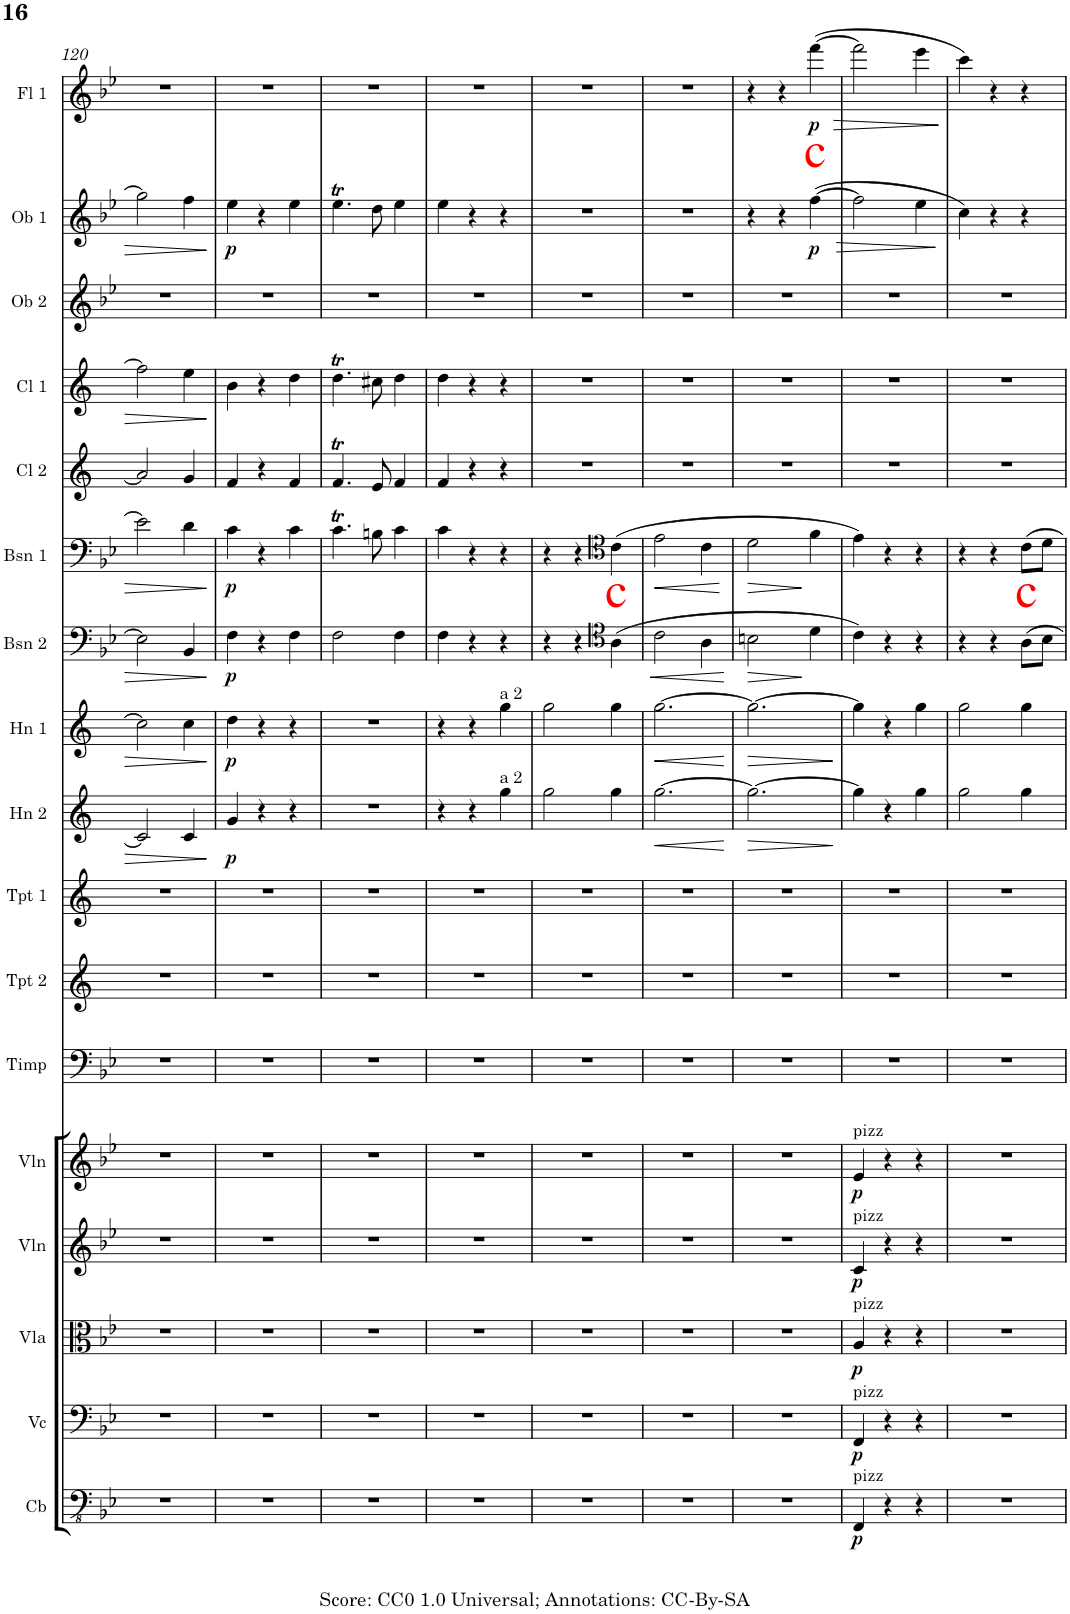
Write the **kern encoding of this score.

**kern	**dynam	**kern	**dynam	**kern	**dynam	**kern	**dynam	**kern	**dynam	**kern	**kern	**kern	**kern	**dynam	**kern	**dynam	**kern	**dynam	**kern	**text	**dynam	**kern	**kern	**kern	**kern	**dynam	**kern	**text	**dynam
*part17	*part17	*part16	*part16	*part15	*part15	*part14	*part14	*part13	*part13	*part12	*part11	*part10	*part9	*part9	*part8	*part8	*part7	*part7	*part6	*part6	*part6	*part5	*part4	*part3	*part2	*part2	*part1	*part1	*part1
*staff17	*staff17	*staff16	*staff16	*staff15	*staff15	*staff14	*staff14	*staff13	*staff13	*staff12	*staff11	*staff10	*staff9	*staff9	*staff8	*staff8	*staff7	*staff7	*staff6	*staff6	*staff6	*staff5	*staff4	*staff3	*staff2	*staff2	*staff1	*staff1	*staff1
*I"Contrabass	*	*I"Violoncello	*	*I"Viola	*	*I"Violin	*	*I"Violin	*	*I"Timpani	*I"Bb Trumpet 2	*I"Bb Trumpet 1	*I"Bb (basso) Horn 2	*	*I"Bb (basso) Horn 1	*	*I"Bassoon 2	*	*I"Bassoon 1	*	*	*I"Bb Clarinet 2	*I"Bb Clarinet 1	*I"Oboe 2	*I"Oboe 1	*	*I"Flute 1	*	*
*I'Cb	*	*I'Vc	*	*I'Vla	*	*I'Vln	*	*I'Vln	*	*I'Timp	*I'Tpt 2	*I'Tpt 1	*I'Hn 2	*	*I'Hn 1	*	*I'Bsn 2	*	*I'Bsn 1	*	*	*I'Cl 2	*I'Cl 1	*I'Ob 2	*I'Ob 1	*	*I'Fl 1	*	*
!!LO:PB:g=z
*clefFv4	*	*clefF4	*	*clefC3	*	*clefG2	*	*clefG2	*	*clefF4	*clefG2	*clefG2	*clefG2	*	*clefG2	*	*clefF4	*	*clefF4	*	*	*clefG2	*clefG2	*clefG2	*clefG2	*	*clefG2	*	*
*	*	*	*	*	*	*	*	*	*	*	*Trd1c2	*Trd1c2	*Trd8c14	*	*Trd8c14	*	*	*	*	*	*	*Trd1c2	*Trd1c2	*	*	*	*	*	*
*k[b-e-]	*	*k[b-e-]	*	*k[b-e-]	*	*k[b-e-]	*	*k[b-e-]	*	*k[b-e-]	*k[]	*k[]	*k[]	*	*k[]	*	*k[b-e-]	*	*k[b-e-]	*	*	*k[]	*k[]	*k[b-e-]	*k[b-e-]	*	*k[b-e-]	*	*
*M3/4	*	*M3/4	*	*M3/4	*	*M3/4	*	*M3/4	*	*M3/4	*M3/4	*M3/4	*M3/4	*	*M3/4	*	*M3/4	*	*M3/4	*	*	*M3/4	*M3/4	*M3/4	*M3/4	*	*M3/4	*	*
=120	=120	=120	=120	=120	=120	=120	=120	=120	=120	=120	=120	=120	=120	=120	=120	=120	=120	=120	=120	=120	=120	=120	=120	=120	=120	=120	=120	=120	=120
2.r	.	2.r	.	2.r	.	2.r	.	2.r	.	2.r	2.r	2.r	2c/]	.	2cc\]	.	2E-\]	.	2e-\]	.	.	2a/]	2ff\]	2.r	2gg\]	.	2.r	.	.
.	.	.	.	.	.	.	.	.	.	.	.	.	4c/	.	4cc\	.	4BB-/	.	4d\	.	.	4g/	4ee\	.	4ff\	.	.	.	.
=121	=121	=121	=121	=121	=121	=121	=121	=121	=121	=121	=121	=121	=121	=121	=121	=121	=121	=121	=121	=121	=121	=121	=121	=121	=121	=121	=121	=121	=121
!	!	!	!	!	!	!	!	!	!	!	!	!	!	!LO:DY:b	!	!LO:DY:b	!	!LO:DY:b	!	!	!LO:DY:b	!	!	!	!	!LO:DY:b	!	!	!
2.r	.	2.r	.	2.r	.	2.r	.	2.r	.	2.r	2.r	2.r	4g/	p	4dd\	p	4F\	p	4c\	.	p	4f/	4b\	2.r	4ee-\	p	2.r	.	.
.	.	.	.	.	.	.	.	.	.	.	.	.	4r	.	4r	.	4r	.	4r	.	.	4r	4r	.	4r	.	.	.	.
.	.	.	.	.	.	.	.	.	.	.	.	.	4r	.	4r	.	4F\	.	4c\	.	.	4f/	4dd\	.	4ee-\	.	.	.	.
=122	=122	=122	=122	=122	=122	=122	=122	=122	=122	=122	=122	=122	=122	=122	=122	=122	=122	=122	=122	=122	=122	=122	=122	=122	=122	=122	=122	=122	=122
2.r	.	2.r	.	2.r	.	2.r	.	2.r	.	2.r	2.r	2.r	2.r	.	2.r	.	2F\	.	4.cT\	.	.	4.fT/	4.ddT\	2.r	4.ee-T\	.	2.r	.	.
.	.	.	.	.	.	.	.	.	.	.	.	.	.	.	.	.	.	.	8Bn\	.	.	8e/	8cc#X\	.	8dd\	.	.	.	.
.	.	.	.	.	.	.	.	.	.	.	.	.	.	.	.	.	4F\	.	4c\	.	.	4f/	4dd\	.	4ee-\	.	.	.	.
=123	=123	=123	=123	=123	=123	=123	=123	=123	=123	=123	=123	=123	=123	=123	=123	=123	=123	=123	=123	=123	=123	=123	=123	=123	=123	=123	=123	=123	=123
2.r	.	2.r	.	2.r	.	2.r	.	2.r	.	2.r	2.r	2.r	4r	.	4r	.	4F\	.	4c\	.	.	4f/	4dd\	2.r	4ee-\	.	2.r	.	.
.	.	.	.	.	.	.	.	.	.	.	.	.	4r	.	4r	.	4r	.	4r	.	.	4r	4r	.	4r	.	.	.	.
!	!	!	!	!	!	!	!	!	!	!	!	!	!	!	!LO:TX:a:t=a 2	!	!	!	!	!	!	!	!	!	!	!	!	!	!
!	!	!	!	!	!	!	!	!	!	!	!	!	!LO:TX:a:t=a 2	!	!	!	!	!	!	!	!	!	!	!	!	!	!	!	!
.	.	.	.	.	.	.	.	.	.	.	.	.	4gg\	.	4gg\	.	4r	.	4r	.	.	4r	4r	.	4r	.	.	.	.
=124	=124	=124	=124	=124	=124	=124	=124	=124	=124	=124	=124	=124	=124	=124	=124	=124	=124	=124	=124	=124	=124	=124	=124	=124	=124	=124	=124	=124	=124
2.r	.	2.r	.	2.r	.	2.r	.	2.r	.	2.r	2.r	2.r	2gg\	.	2gg\	.	4r	.	4r	.	.	2.r	2.r	2.r	2.r	.	2.r	.	.
.	.	.	.	.	.	.	.	.	.	.	.	.	.	.	.	.	4r	.	4r	.	.	.	.	.	.	.	.	.	.
*	*	*	*	*	*	*	*	*	*	*	*	*	*	*	*	*	*clefC4	*	*clefC4	*	*	*	*	*	*	*	*	*	*
!	!	!	!	!	!	!	!	!	!	!	!	!	!	!	!	!	!	!	!	!LO:LY:b:color=#FF0000	!	!	!	!	!	!	!	!	!
.	.	.	.	.	.	.	.	.	.	.	.	.	4gg\	.	4gg\	.	(4A\	.	(4c\	c	.	.	.	.	.	.	.	.	.
=125	=125	=125	=125	=125	=125	=125	=125	=125	=125	=125	=125	=125	=125	=125	=125	=125	=125	=125	=125	=125	=125	=125	=125	=125	=125	=125	=125	=125	=125
!	!	!	!	!	!	!	!	!	!	!	!	!	!	!LO:HP:b	!	!LO:HP:b	!	!LO:HP:b	!	!	!LO:HP:b	!	!	!	!	!	!	!	!
2.r	.	2.r	.	2.r	.	2.r	.	2.r	.	2.r	2.r	2.r	[2.gg\	<	[2.gg\	<	2c\	<	2e-\	.	<	2.r	2.r	2.r	2.r	.	2.r	.	.
.	.	.	.	.	.	.	.	.	.	.	.	.	.	.	.	.	4A\	.	4c\	.	.	.	.	.	.	.	.	.	.
.	.	.	.	.	.	.	.	.	.	.	.	.	.	[	.	[	.	[	.	.	[	.	.	.	.	.	.	.	.
=126	=126	=126	=126	=126	=126	=126	=126	=126	=126	=126	=126	=126	=126	=126	=126	=126	=126	=126	=126	=126	=126	=126	=126	=126	=126	=126	=126	=126	=126
!	!	!	!	!	!	!	!	!	!	!	!	!	!	!LO:HP:b	!	!LO:HP:b	!	!LO:HP:b	!	!	!LO:HP:b	!	!	!	!	!	!	!	!
2.r	.	2.r	.	2.r	.	2.r	.	2.r	.	2.r	2.r	2.r	2.gg\_	>	2.gg\_	>	2Bn\	>	2d\	.	>	2.r	2.r	2.r	4r	.	4r	.	.
.	.	.	.	.	.	.	.	.	.	.	.	.	.	.	.	.	.	.	.	.	.	.	.	.	4r	.	4r	.	.
!	!	!	!	!	!	!	!	!	!	!	!	!	!	!	!	!	!	!	!	!	!	!	!	!	!	!LO:DY:b	!	!LO:LY:b:color=#FF0000	!LO:DY:b
.	.	.	.	.	.	.	.	.	.	.	.	.	.	.	.	.	4d\	]	4f\	.	]	.	.	.	([4ff\	p	([4fff\	c	p
.	.	.	.	.	.	.	.	.	.	.	.	.	.	]	.	]	.	.	.	.	.	.	.	.	.	.	.	.	.
=127	=127	=127	=127	=127	=127	=127	=127	=127	=127	=127	=127	=127	=127	=127	=127	=127	=127	=127	=127	=127	=127	=127	=127	=127	=127	=127	=127	=127	=127
!	!	!	!	!	!	!	!	!LO:TX:a:t=pizz	!	!	!	!	!	!	!	!	!	!	!	!	!	!	!	!	!	!	!	!	!
!	!	!	!	!	!	!LO:TX:a:t=pizz	!	!	!	!	!	!	!	!	!	!	!	!	!	!	!	!	!	!	!	!	!	!	!
!	!	!	!	!LO:TX:a:t=pizz	!	!	!	!	!	!	!	!	!	!	!	!	!	!	!	!	!	!	!	!	!	!	!	!	!
!	!	!LO:TX:a:t=pizz	!	!	!	!	!	!	!	!	!	!	!	!	!	!	!	!	!	!	!	!	!	!	!	!	!	!	!
!LO:TX:a:t=pizz	!	!	!	!	!	!	!	!	!	!	!	!	!	!	!	!	!	!	!	!	!	!	!	!	!	!	!	!	!
!	!LO:DY:b	!	!LO:DY:b	!	!LO:DY:b	!	!LO:DY:b	!	!LO:DY:b	!	!	!	!	!	!	!	!	!	!	!	!	!	!	!	!	!LO:HP:b	!	!	!LO:HP:b
4FFF/	p	4FF/	p	4A/	p	4c/	p	4e-/	p	2.r	2.r	2.r	4gg\]	.	4gg\]	.	4c\)	.	4e-\)	.	.	2.r	2.r	2.r	2ff\]	>	2fff\]	.	>
4r	.	4r	.	4r	.	4r	.	4r	.	.	.	.	4r	.	4r	.	4r	.	4r	.	.	.	.	.	.	.	.	.	.
4r	.	4r	.	4r	.	4r	.	4r	.	.	.	.	4gg\	.	4gg\	.	4r	.	4r	.	.	.	.	.	4ee-\	.	4eee-\	.	.
.	.	.	.	.	.	.	.	.	.	.	.	.	.	.	.	.	.	.	.	.	.	.	.	.	.	]	.	.	]
=128	=128	=128	=128	=128	=128	=128	=128	=128	=128	=128	=128	=128	=128	=128	=128	=128	=128	=128	=128	=128	=128	=128	=128	=128	=128	=128	=128	=128	=128
2.r	.	2.r	.	2.r	.	2.r	.	2.r	.	2.r	2.r	2.r	2gg\	.	2gg\	.	4r	.	4r	.	.	2.r	2.r	2.r	4cc\)	.	4ccc\)	.	.
.	.	.	.	.	.	.	.	.	.	.	.	.	.	.	.	.	4r	.	4r	.	.	.	.	.	4r	.	4r	.	.
!	!	!	!	!	!	!	!	!	!	!	!	!	!	!	!	!	!	!	!	!LO:LY:b:color=#FF0000	!	!	!	!	!	!	!	!	!
.	.	.	.	.	.	.	.	.	.	.	.	.	4gg\	.	4gg\	.	8A\L	.	8c\L	c	.	.	.	.	4r	.	4r	.	.
.	.	.	.	.	.	.	.	.	.	.	.	.	.	.	.	.	8B-\J	.	8d\J	.	.	.	.	.	.	.	.	.	.
=	=	=	=	=	=	=	=	=	=	=	=	=	=	=	=	=	=	=	=	=	=	=	=	=	=	=	=	=	=
*-	*-	*-	*-	*-	*-	*-	*-	*-	*-	*-	*-	*-	*-	*-	*-	*-	*-	*-	*-	*-	*-	*-	*-	*-	*-	*-	*-	*-	*-
